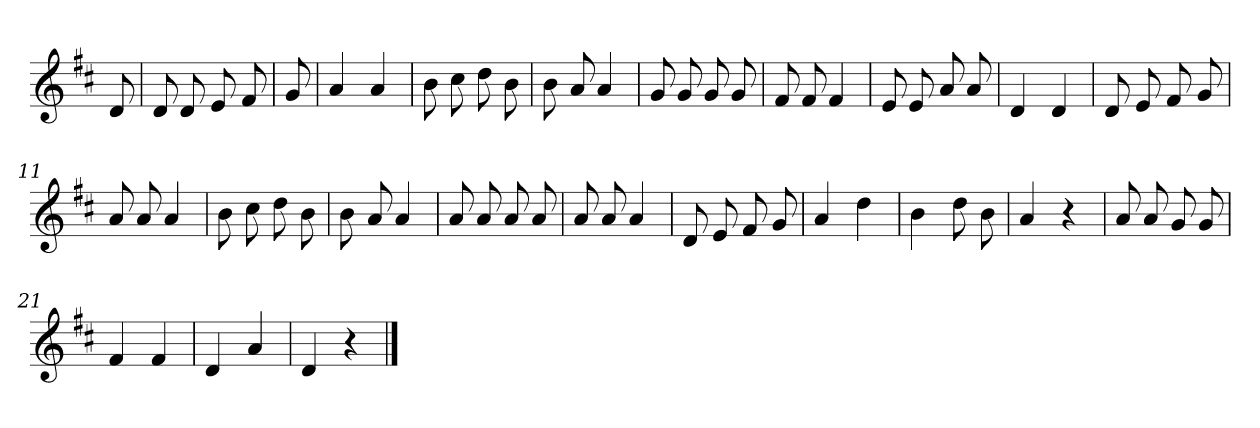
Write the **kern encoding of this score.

**kern
*part1
*staff1
*clefG2
*k[f#c#]
*D:
=
8d
=1
8d
8d
8e
8f#
=2y
8g
=3
4a
4a
=4
8b
8cc#
8dd
8b
=5
8b
8a
4a
=6
8g
8g
8g
8g
=7
8f#
8f#
4f#
=8
8e
8e
8a
8a
=9
4d
4d
=10
8d
8e
8f#
8g
=11
8a
8a
4a
=12
8b
8cc#
8dd
8b
=13
8b
8a
4a
=14
8a
8a
8a
8a
=15
8a
8a
4a
=16
8d
8e
8f#
8g
=17
4a
4dd
=18
4b
8dd
8b
=19
4a
4r
=20
8a
8a
8g
8g
=21
4f#
4f#
=22
4d
4a
=23
4d
4r
==
*-
